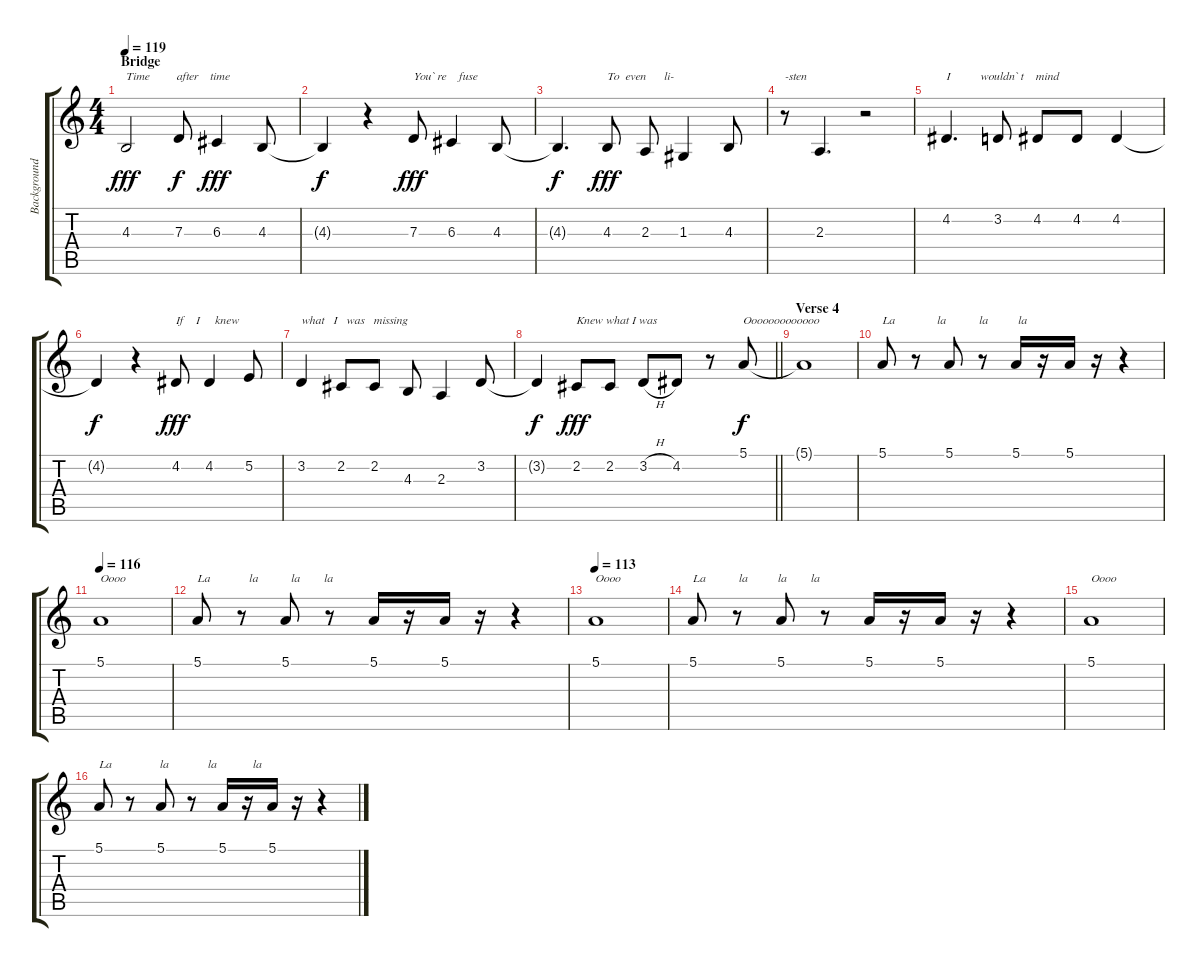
\track ("Background Vocal (John Lennon)" "Background") {instrument altosax}
\staff {score tabs}
\tuning (E4 B3 G3 D3 A2 E2) {hide}
\ts (4 4)
\section ("" "Bridge")
\tempo 119
\clef g2
\ks c
4.3.2{txt "Time         after    time " dy fff} 7.3.8{dy f} 6.3.4{dy fff} 4.3.8 |
4.3{t}.4{dy f} r.4 7.3.8{txt "You` re    fuse" dy fff} 6.3.4 4.3.8 |
4.3{t}.4{d dy f} 4.3.8{txt "To  even      li-" dy fff} 2.3.8 1.3.4 4.3.8 |
r.8{txt "-sten"} 2.3.4{d} r.2 |
4.2.4{d txt "I          wouldn` t    mind"} 3.2.8 4.2.8 4.2.8 4.2.4 |
4.2{t}.4{dy f} r.4 4.2.8{txt "If    I     knew" dy fff} 4.2.4 5.2.8 |
3.2.4{txt "what   I   was   missing"} 2.2.8 2.2.8 4.3.8 2.3.4 3.2.8 |
\barLineRight lightlight
3.2{t}.4{dy f} 2.2.8{txt "Knew what I was" dy fff} 2.2.8 3.2{h}.8 4.2.8 r.8 5.1.8{txt "Ooooooooooooo" dy f} |
\section ("" "Verse 4")
5.1{t}.1 |
5.1.8{txt "La              la           la          la"} r.8 5.1.8 r.8 5.1.16 r.16 5.1.16 r.16 r.4 |
\tempo 116
5.1.1{txt "Oooo"} |
5.1.8{txt "La             la           la        la"} r.8 5.1.8 r.8 5.1.16 r.16 5.1.16 r.16 r.4 |
\tempo 113
5.1.1{txt "Oooo"} |
5.1.8{txt "La           la          la        la"} r.8 5.1.8 r.8 5.1.16 r.16 5.1.16 r.16 r.4 |
5.1.1{txt "Oooo"} |
5.1.8{txt "La                la             la            la"} r.8 5.1.8 r.8 5.1.16 r.16 5.1.16 r.16 r.4
